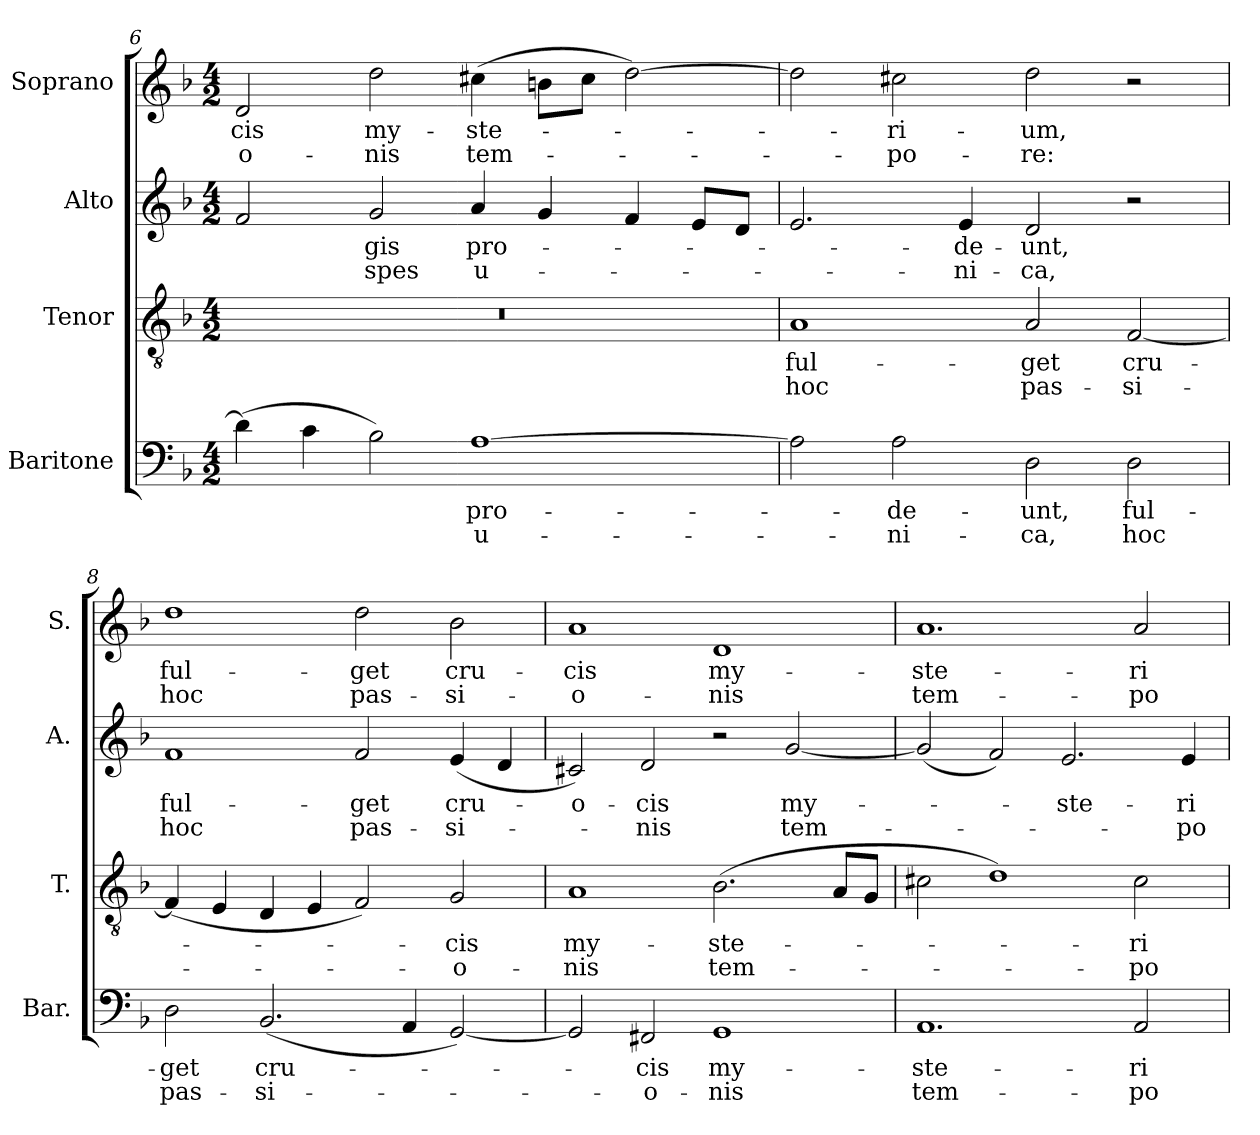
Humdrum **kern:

**kern	**text	**text	**kern	**text	**text	**kern	**text	**text	**kern	**text	**text
*part4	*part4	*part4	*part3	*part3	*part3	*part2	*part2	*part2	*part1	*part1	*part1
*staff4	*staff4	*staff4	*staff3	*staff3	*staff3	*staff2	*staff2	*staff2	*staff1	*staff1	*staff1
*I"Baritone	*	*	*I"Tenor	*	*	*I"Alto	*	*	*I"Soprano	*	*
*I'Bar.	*	*	*I'T.	*	*	*I'A.	*	*	*I'S.	*	*
*clefF4	*	*	*clefGv2	*	*	*clefG2	*	*	*clefG2	*	*
*	*	*	*ITrd7c12	*	*	*	*	*	*	*	*
*k[b-]	*	*	*k[b-]	*	*	*k[b-]	*	*	*k[b-]	*	*
*F:	*	*	*F:	*	*	*F:	*	*	*F:	*	*
*M4/2	*	*	*M4/2	*	*	*M4/2	*	*	*M4/2	*	*
=6	=6	=6	=6	=6	=6	=6	=6	=6	=6	=6	=6
!	!	!	!LO:N:vis=1	!	!	!	!	!	!	!	!
!	!	!	!	!	!	!	!	!	!	!LO:LY:b:color=#000000	!LO:LY:b:color=#000000
(4di\]	.	.	0r	.	.	2fi/	.	.	2di/	-cis	-o-
4ci\	.	.	.	.	.	.	.	.	.	.	.
!	!	!	!	!	!	!	!LO:LY:b:color=#000000	!LO:LY:b:color=#000000	!	!	!
!	!	!	!	!	!	!	!	!	!	!LO:LY:b:color=#000000	!LO:LY:b:color=#000000
2B-i\)	.	.	.	.	.	2gi/	-gis	spes	2ddi\	my-	-nis
!	!LO:LY:b:color=#000000	!LO:LY:b:color=#000000	!	!	!	!	!	!	!	!	!
!	!	!	!	!	!	!	!LO:LY:b:color=#000000	!LO:LY:b:color=#000000	!	!	!
!	!	!	!	!	!	!	!	!	!	!LO:LY:b:color=#000000	!LO:LY:b:color=#000000
[1Ai	pro-	u-	.	.	.	4ai/	pro-	u-	(4cc#Xi\	-ste-	tem-
.	.	.	.	.	.	4gi/	.	.	8bni\L	.	.
.	.	.	.	.	.	.	.	.	8cc#i\J	.	.
.	.	.	.	.	.	4fi/	.	.	[2ddi\)	.	.
.	.	.	.	.	.	8ei/L	.	.	.	.	.
.	.	.	.	.	.	8di/J	.	.	.	.	.
!!LO:LB:g=z
=7	=7	=7	=7	=7	=7	=7	=7	=7	=7	=7	=7
!	!	!	!	!LO:LY:b:color=#000000	!LO:LY:b:color=#000000	!	!	!	!	!	!
2Ai\]	.	.	1AAi	ful-	hoc	2.ei/	.	.	2ddi\]	.	.
!	!LO:LY:b:color=#000000	!LO:LY:b:color=#000000	!	!	!	!	!	!	!	!	!
!	!	!	!	!	!	!	!	!	!	!LO:LY:b:color=#000000	!LO:LY:b:color=#000000
2Ai\	-de-	-ni-	.	.	.	.	.	.	2cc#Xi\	-ri-	-po-
!	!	!	!	!	!	!	!LO:LY:b:color=#000000	!LO:LY:b:color=#000000	!	!	!
.	.	.	.	.	.	4ei/	-de-	-ni-	.	.	.
!	!LO:LY:b:color=#000000	!LO:LY:b:color=#000000	!	!	!	!	!	!	!	!	!
!	!	!	!	!LO:LY:b:color=#000000	!LO:LY:b:color=#000000	!	!	!	!	!	!
!	!	!	!	!	!	!	!LO:LY:b:color=#000000	!LO:LY:b:color=#000000	!	!	!
!	!	!	!	!	!	!	!	!	!	!LO:LY:b:color=#000000	!LO:LY:b:color=#000000
2Di\	-unt,	-ca,	2AAi/	-get	pas-	2di/	-unt,	-ca,	2ddi\	-um,	-re:
!	!LO:LY:b:color=#000000	!LO:LY:b:color=#000000	!	!	!	!	!	!	!	!	!
!	!	!	!	!LO:LY:b:color=#000000	!LO:LY:b:color=#000000	!	!	!	!	!	!
2Di\	ful-	hoc	[2FFi/	cru-	-si-	2r	.	.	2r	.	.
=8	=8	=8	=8	=8	=8	=8	=8	=8	=8	=8	=8
!	!LO:LY:b:color=#000000	!LO:LY:b:color=#000000	!	!	!	!	!	!	!	!	!
!	!	!	!	!	!	!	!LO:LY:b:color=#000000	!LO:LY:b:color=#000000	!	!	!
!	!	!	!	!	!	!	!	!	!	!LO:LY:b:color=#000000	!LO:LY:b:color=#000000
2Di\	-get	pas-	(4FFi/]	.	.	1fi	ful-	hoc	1ddi	ful-	hoc
.	.	.	4EEi/	.	.	.	.	.	.	.	.
!	!LO:LY:b:color=#000000	!LO:LY:b:color=#000000	!	!	!	!	!	!	!	!	!
(2.BB-i/	cru-	-si-	4DDi/	.	.	.	.	.	.	.	.
.	.	.	4EEi/	.	.	.	.	.	.	.	.
!	!	!	!	!	!	!	!LO:LY:b:color=#000000	!LO:LY:b:color=#000000	!	!	!
!	!	!	!	!	!	!	!	!	!	!LO:LY:b:color=#000000	!LO:LY:b:color=#000000
.	.	.	2FFi/)	.	.	2fi/	-get	pas-	2ddi\	-get	pas-
4AAi/	.	.	.	.	.	.	.	.	.	.	.
!	!	!	!	!LO:LY:b:color=#000000	!LO:LY:b:color=#000000	!	!	!	!	!	!
!	!	!	!	!	!	!	!LO:LY:b:color=#000000	!LO:LY:b:color=#000000	!	!	!
!	!	!	!	!	!	!	!	!	!	!LO:LY:b:color=#000000	!LO:LY:b:color=#000000
[2GGi/)	.	.	2GGi/	-cis	-o-	(4ei/	cru-	-si-	2b-i\	cru-	-si-
.	.	.	.	.	.	4di/	.	.	.	.	.
=9	=9	=9	=9	=9	=9	=9	=9	=9	=9	=9	=9
!	!	!	!	!LO:LY:b:color=#000000	!LO:LY:b:color=#000000	!	!	!	!	!	!
!	!	!	!	!	!	!	!LO:LY:b:color=#000000	!	!	!	!
!	!	!	!	!	!	!	!	!	!	!LO:LY:b:color=#000000	!LO:LY:b:color=#000000
2GGi/]	.	.	1AAi	my-	-nis	2c#Xi/)	-o-	.	1ai	-cis	-o-
!	!LO:LY:b:color=#000000	!LO:LY:b:color=#000000	!	!	!	!	!	!	!	!	!
!	!	!	!	!	!	!	!LO:LY:b:color=#000000	!LO:LY:b:color=#000000	!	!	!
2FF#Xi/	-cis	-o-	.	.	.	2di/	-cis	-nis	.	.	.
!	!LO:LY:b:color=#000000	!LO:LY:b:color=#000000	!	!	!	!	!	!	!	!	!
!	!	!	!	!LO:LY:b:color=#000000	!LO:LY:b:color=#000000	!	!	!	!	!	!
!	!	!	!	!	!	!	!	!	!	!LO:LY:b:color=#000000	!LO:LY:b:color=#000000
1GGi	my-	-nis	(2.BB-i\	-ste-	tem-	2r	.	.	1di	my-	-nis
!	!	!	!	!	!	!	!LO:LY:b:color=#000000	!LO:LY:b:color=#000000	!	!	!
.	.	.	.	.	.	[2gi/	my-	tem-	.	.	.
.	.	.	8AAi/L	.	.	.	.	.	.	.	.
.	.	.	8GGi/J	.	.	.	.	.	.	.	.
=10	=10	=10	=10	=10	=10	=10	=10	=10	=10	=10	=10
!	!LO:LY:b:color=#000000	!LO:LY:b:color=#000000	!	!	!	!	!	!	!	!	!
!	!	!	!	!	!	!	!	!	!	!LO:LY:b:color=#000000	!LO:LY:b:color=#000000
1.AAi	-ste-	tem-	2C#Xi\	.	.	(2gi/]	.	.	1.ai	-ste-	tem-
.	.	.	1Di)	.	.	2fi/)	.	.	.	.	.
!	!	!	!	!	!	!	!LO:LY:b:color=#000000	!	!	!	!
.	.	.	.	.	.	2.ei/	-ste-	.	.	.	.
!	!LO:LY:b:color=#000000	!LO:LY:b:color=#000000	!	!	!	!	!	!	!	!	!
!	!	!	!	!LO:LY:b:color=#000000	!LO:LY:b:color=#000000	!	!	!	!	!	!
!	!	!	!	!	!	!	!	!	!	!LO:LY:b:color=#000000	!LO:LY:b:color=#000000
2AAi/	-ri-	-po-	2C#i\	-ri-	-po-	.	.	.	2ai/	-ri-	-po-
!	!	!	!	!	!	!	!LO:LY:b:color=#000000	!LO:LY:b:color=#000000	!	!	!
.	.	.	.	.	.	4ei/	-ri-	-po-	.	.	.
=	=	=	=	=	=	=	=	=	=	=	=
*-	*-	*-	*-	*-	*-	*-	*-	*-	*-	*-	*-
